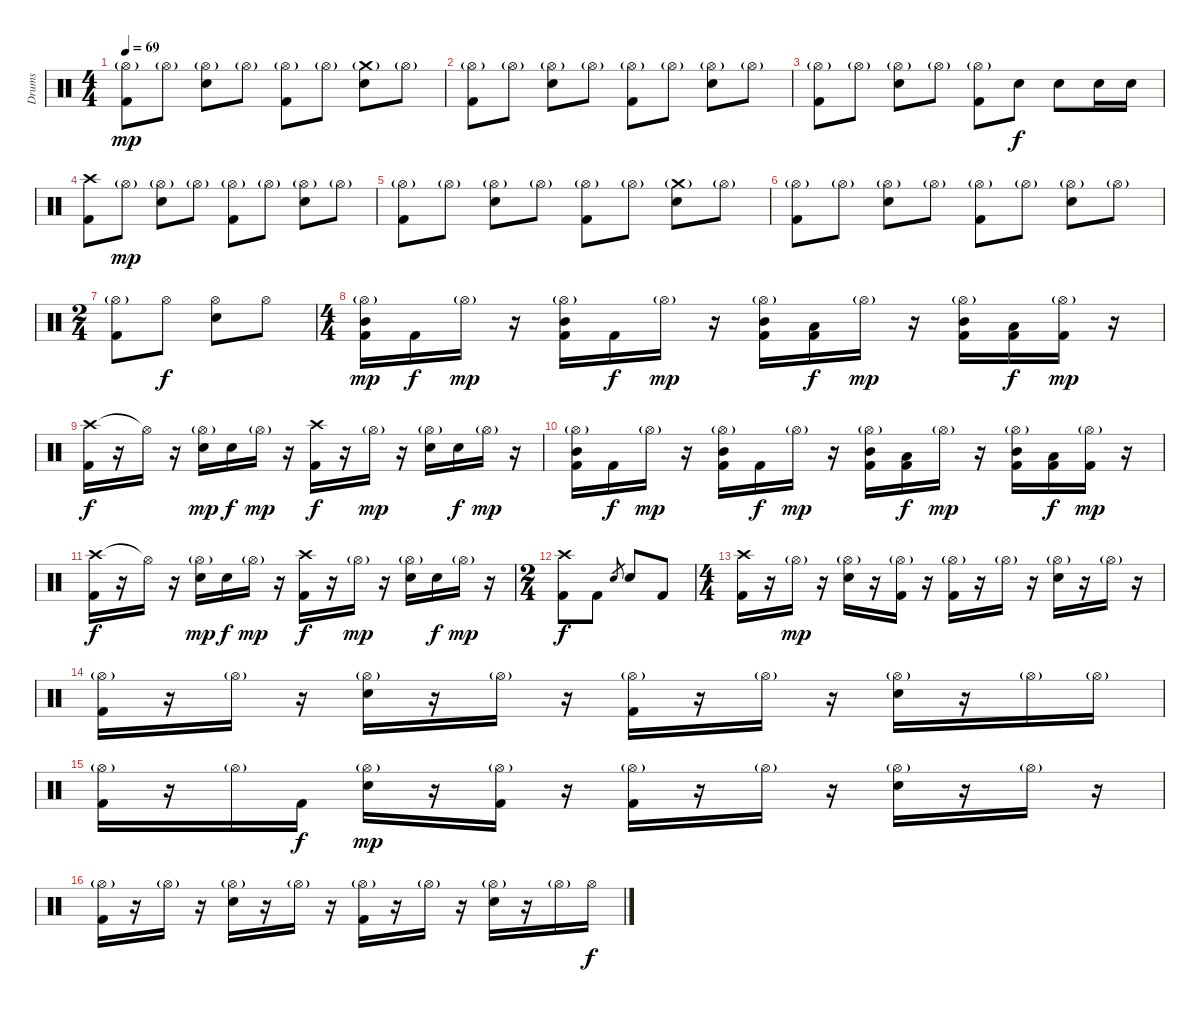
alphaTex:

\track ("Drums" "Drums") {instrument percussion}
\staff {score}
\articulation defaults
\ts (4 4)
\tempo 69
\clef neutral
\ks c
("Hi-Hat (open)"{g} "Kick (hit) 2").8{dy mp} "Hi-Hat (open)"{g}.8 ("Hi-Hat (open)"{g} "Electric Snare (hit)").8 "Hi-Hat (open)"{g}.8 ("Hi-Hat (open)"{g} "Kick (hit) 2").8 "Hi-Hat (open)"{g}.8 ("Crash medium (hit)"{g} "Electric Snare (hit)").8 "Hi-Hat (open)"{g}.8 |
("Hi-Hat (open)"{g} "Kick (hit) 2").8 "Hi-Hat (open)"{g}.8 ("Hi-Hat (open)"{g} "Electric Snare (hit)").8 "Hi-Hat (open)"{g}.8 ("Hi-Hat (open)"{g} "Kick (hit) 2").8 "Hi-Hat (open)"{g}.8 ("Hi-Hat (open)"{g} "Electric Snare (hit)").8 "Hi-Hat (open)"{g}.8 |
("Hi-Hat (open)"{g} "Kick (hit) 2").8 "Hi-Hat (open)"{g}.8 ("Hi-Hat (open)"{g} "Electric Snare (hit)").8 "Hi-Hat (open)"{g}.8 ("Hi-Hat (open)"{g} "Kick (hit) 2").8 "Electric Snare (hit)".8{dy f} "Electric Snare (hit)".8 "Electric Snare (hit)".16 "Electric Snare (hit)".16 |
("Crash high (hit)" "Kick (hit) 2").8 "Hi-Hat (open)"{g}.8{dy mp} ("Hi-Hat (open)"{g} "Electric Snare (hit)").8 "Hi-Hat (open)"{g}.8 ("Hi-Hat (open)"{g} "Kick (hit) 2").8 "Hi-Hat (open)"{g}.8 ("Hi-Hat (open)"{g} "Electric Snare (hit)").8 "Hi-Hat (open)"{g}.8 |
("Hi-Hat (open)"{g} "Kick (hit) 2").8 "Hi-Hat (open)"{g}.8 ("Hi-Hat (open)"{g} "Electric Snare (hit)").8 "Hi-Hat (open)"{g}.8 ("Hi-Hat (open)"{g} "Kick (hit) 2").8 "Hi-Hat (open)"{g}.8 ("Crash medium (hit)"{g} "Electric Snare (hit)").8 "Hi-Hat (open)"{g}.8 |
("Hi-Hat (open)"{g} "Kick (hit) 2").8 "Hi-Hat (open)"{g}.8 ("Hi-Hat (open)"{g} "Electric Snare (hit)").8 "Hi-Hat (open)"{g}.8 ("Hi-Hat (open)"{g} "Kick (hit) 2").8 "Hi-Hat (open)"{g}.8 ("Hi-Hat (open)"{g} "Electric Snare (hit)").8 "Hi-Hat (open)"{g}.8 |
\ts (2 4)
("Hi-Hat (open)"{g} "Kick (hit) 2").8 "Hi-Hat (open)".8{dy f} ("Hi-Hat (open)" "Electric Snare (hit)").8 "Hi-Hat (open)".8 |
\ts (4 4)
("Hi-Hat (open)"{g} "Mid Tom (hit)" "Kick (hit) 2").16{dy mp} "Kick (hit) 2".16{dy f} "Hi-Hat (open)"{g}.16{dy mp} r.16 ("Hi-Hat (open)"{g} "Mid Tom (hit)" "Kick (hit) 2").16 "Kick (hit) 2".16{dy f} "Hi-Hat (open)"{g}.16{dy mp} r.16 ("Hi-Hat (open)"{g} "Mid Tom (hit)" "Kick (hit) 2").16 ("Kick (hit) 2" "Low Tom (hit)").16{dy f} "Hi-Hat (open)"{g}.16{dy mp} r.16 ("Hi-Hat (open)"{g} "Mid Tom (hit)" "Kick (hit) 2").16 ("Kick (hit) 2" "Low Tom (hit)").16{dy f} ("Hi-Hat (open)"{g} "Kick (hit) 2").16{dy mp} r.16 |
("Crash high (hit)" "Kick (hit) 2").16{dy f} r.16 "Hi-Hat (open)"{t}.16 r.16 ("Hi-Hat (open)"{g} "Electric Snare (hit)").16{dy mp} "Electric Snare (hit)".16{dy f} "Hi-Hat (open)"{g}.16{dy mp} r.16 ("Crash high (hit)" "Kick (hit) 2").16{dy f} r.16 "Hi-Hat (open)"{g}.16{dy mp} r.16 ("Hi-Hat (open)"{g} "Electric Snare (hit)").16 "Electric Snare (hit)".16{dy f} "Hi-Hat (open)"{g}.16{dy mp} r.16 |
("Hi-Hat (open)"{g} "Mid Tom (hit)" "Kick (hit) 2").16 "Kick (hit) 2".16{dy f} "Hi-Hat (open)"{g}.16{dy mp} r.16 ("Hi-Hat (open)"{g} "Mid Tom (hit)" "Kick (hit) 2").16 "Kick (hit) 2".16{dy f} "Hi-Hat (open)"{g}.16{dy mp} r.16 ("Hi-Hat (open)"{g} "Mid Tom (hit)" "Kick (hit) 2").16 ("Kick (hit) 2" "Low Tom (hit)").16{dy f} "Hi-Hat (open)"{g}.16{dy mp} r.16 ("Hi-Hat (open)"{g} "Mid Tom (hit)" "Kick (hit) 2").16 ("Kick (hit) 2" "Low Tom (hit)").16{dy f} ("Hi-Hat (open)"{g} "Kick (hit) 2").16{dy mp} r.16 |
("Crash high (hit)" "Kick (hit) 2").16{dy f} r.16 "Hi-Hat (open)"{t}.16 r.16 ("Hi-Hat (open)"{g} "Electric Snare (hit)").16{dy mp} "Electric Snare (hit)".16{dy f} "Hi-Hat (open)"{g}.16{dy mp} r.16 ("Crash high (hit)" "Kick (hit) 2").16{dy f} r.16 "Hi-Hat (open)"{g}.16{dy mp} r.16 ("Hi-Hat (open)"{g} "Electric Snare (hit)").16 "Electric Snare (hit)".16{dy f} "Hi-Hat (open)"{g}.16{dy mp} r.16 |
\ts (2 4)
("Crash high (hit)" "Kick (hit) 2").8{dy f} "Kick (hit) 2".8 "Electric Snare (hit)".8{gr} "Electric Snare (hit)".8 "Kick (hit) 2".8 |
\ts (4 4)
("Crash high (hit)" "Kick (hit) 2").16 r.16 "Hi-Hat (open)"{g}.16{dy mp} r.16 ("Hi-Hat (open)"{g} "Electric Snare (hit)").16 r.16 ("Hi-Hat (open)"{g} "Kick (hit) 2").16 r.16 ("Hi-Hat (open)"{g} "Kick (hit) 2").16 r.16 "Hi-Hat (open)"{g}.16 r.16 ("Hi-Hat (open)"{g} "Electric Snare (hit)").16 r.16 "Hi-Hat (open)"{g}.16 r.16 |
("Hi-Hat (open)"{g} "Kick (hit) 2").16 r.16 "Hi-Hat (open)"{g}.16 r.16 ("Hi-Hat (open)"{g} "Electric Snare (hit)").16 r.16 "Hi-Hat (open)"{g}.16 r.16 ("Hi-Hat (open)"{g} "Kick (hit) 2").16 r.16 "Hi-Hat (open)"{g}.16 r.16 ("Hi-Hat (open)"{g} "Electric Snare (hit)").16 r.16 "Hi-Hat (open)"{g}.16 "Hi-Hat (open)"{g}.16 |
("Hi-Hat (open)"{g} "Kick (hit) 2").16 r.16 "Hi-Hat (open)"{g}.16 "Kick (hit) 2".16{dy f} ("Hi-Hat (open)"{g} "Electric Snare (hit)").16{dy mp} r.16 ("Hi-Hat (open)"{g} "Kick (hit) 2").16 r.16 ("Hi-Hat (open)"{g} "Kick (hit) 2").16 r.16 "Hi-Hat (open)"{g}.16 r.16 ("Hi-Hat (open)"{g} "Electric Snare (hit)").16 r.16 "Hi-Hat (open)"{g}.16 r.16 |
("Hi-Hat (open)"{g} "Kick (hit) 2").16 r.16 "Hi-Hat (open)"{g}.16 r.16 ("Hi-Hat (open)"{g} "Electric Snare (hit)").16 r.16 "Hi-Hat (open)"{g}.16 r.16 ("Hi-Hat (open)"{g} "Kick (hit) 2").16 r.16 "Hi-Hat (open)"{g}.16 r.16 ("Hi-Hat (open)"{g} "Electric Snare (hit)").16 r.16 "Hi-Hat (open)"{g}.16 "Hi-Hat (open)".16{dy f}
